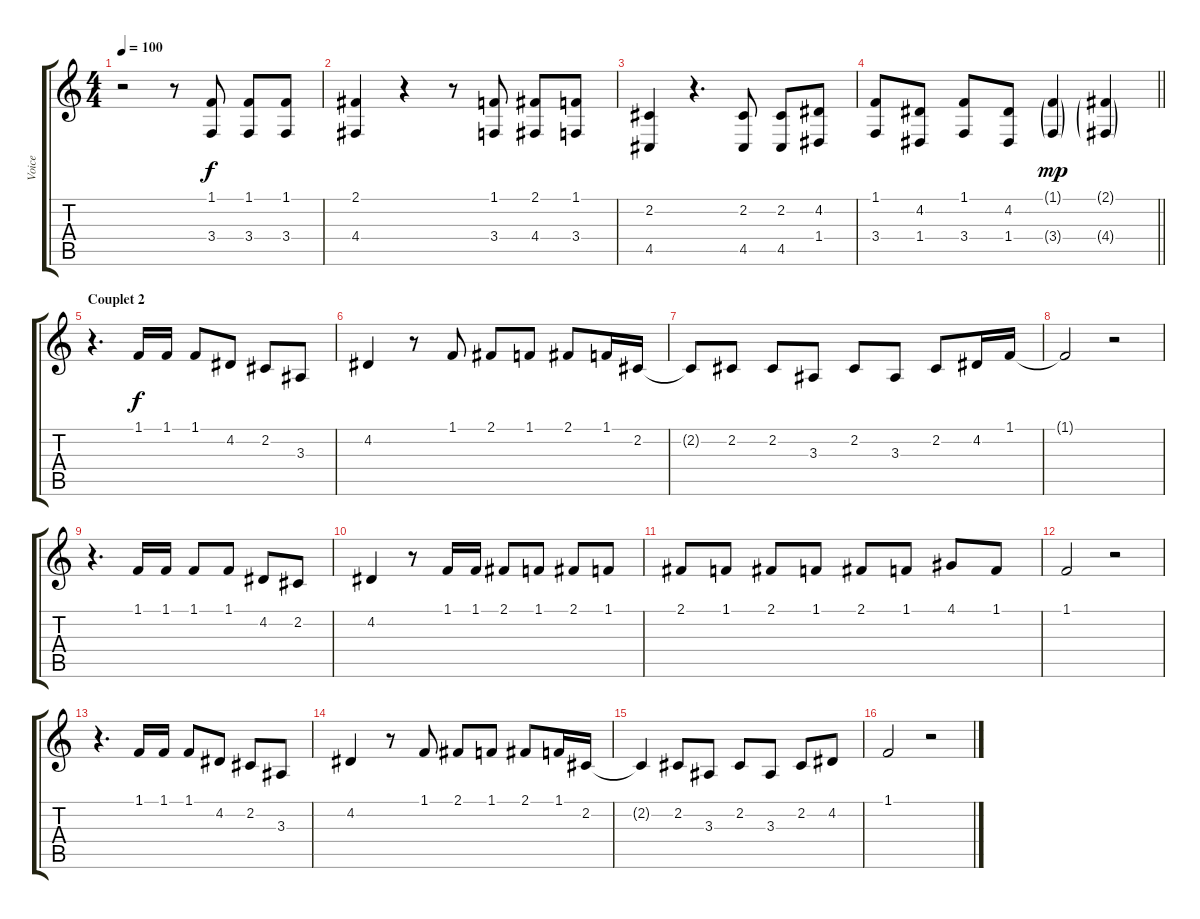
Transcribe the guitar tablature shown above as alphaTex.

\track ("Voice" "Voice") {instrument lead6voice}
\staff {score tabs}
\tuning (E4 B3 G3 D3 A2 E2) {hide}
\ts (4 4)
\tempo 100
\clef g2
\ks c
r.2{dy mp} r.8 (1.1 3.4).8{dy f} (1.1 3.4).8 (1.1 3.4).8 |
(2.1 4.4).4 r.4 r.8 (1.1 3.4).8 (2.1 4.4).8 (1.1 3.4).8 |
(2.2 4.5).4 r.4{d} (2.2 4.5).8 (2.2 4.5).8 (4.2 1.4).8 |
\barLineRight lightlight
(1.1 3.4).8 (4.2 1.4).8 (1.1 3.4).8 (4.2 1.4).8 (1.1{g} 3.4{g}).4{dy mp} (2.1{g} 4.4{g}).4 |
\section ("" "Couplet 2")
r.4{d} 1.1.16{dy f} 1.1.16 1.1.8 4.2.8 2.2.8 3.3.8 |
4.2.4 r.8 1.1.8 2.1.8 1.1.8 2.1.8 1.1.16 2.2.16 |
2.2{t}.8 2.2.8 2.2.8 3.3.8 2.2.8 3.3.8 2.2.8 4.2.16 1.1.16 |
1.1{t}.2 r.2 |
r.4{d} 1.1.16 1.1.16 1.1.8 1.1.8 4.2.8 2.2.8 |
4.2.4 r.8 1.1.16 1.1.16 2.1.8 1.1.8 2.1.8 1.1.8 |
2.1.8 1.1.8 2.1.8 1.1.8 2.1.8 1.1.8 4.1.8 1.1.8 |
1.1.2 r.2 |
r.4{d} 1.1.16 1.1.16 1.1.8 4.2.8 2.2.8 3.3.8 |
4.2.4 r.8 1.1.8 2.1.8 1.1.8 2.1.8 1.1.16 2.2.16 |
2.2{t}.4 2.2.8 3.3.8 2.2.8 3.3.8 2.2.8 4.2.8 |
1.1.2 r.2
